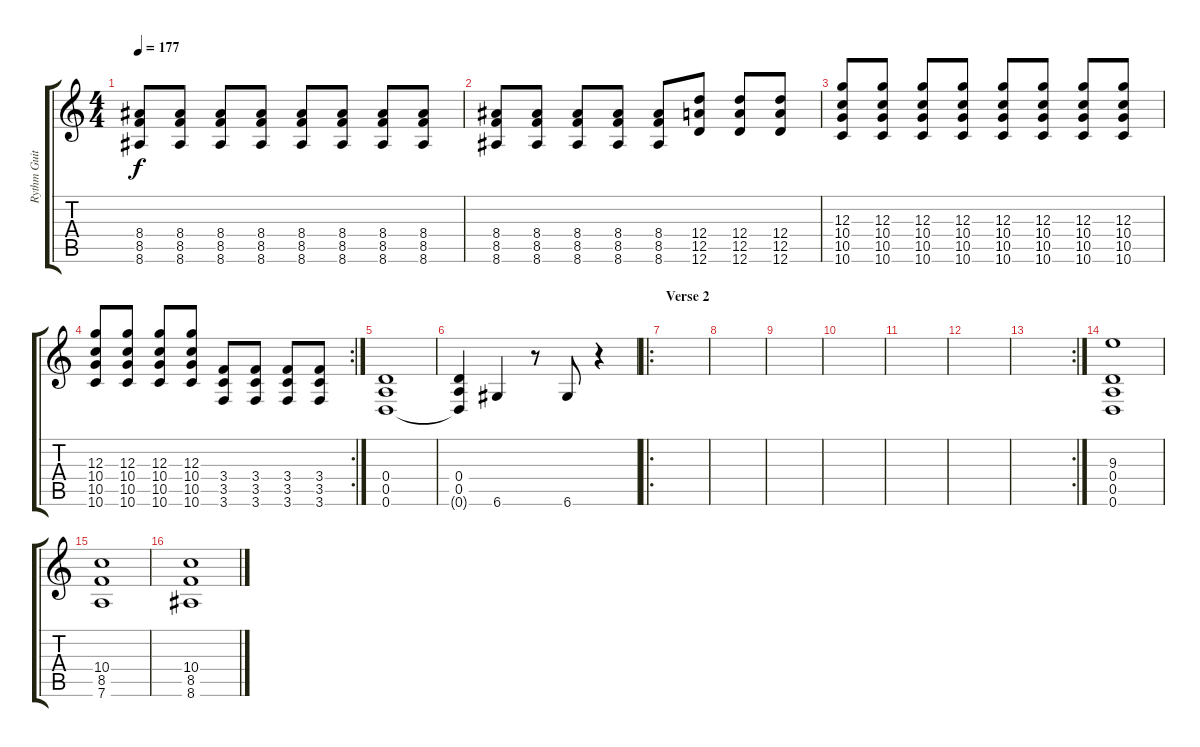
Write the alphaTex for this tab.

\track ("Rythm Guitar 2" "Rythm Guit") {instrument overdrivenguitar}
\staff {score tabs}
\tuning (E4 B3 G3 D3 A2 D2) {hide}
\ts (4 4)
\tempo 177
\clef g2
\ks c
(8.4 8.5 8.6).8{dy f} (8.4 8.5 8.6).8 (8.4 8.5 8.6).8 (8.4 8.5 8.6).8 (8.4 8.5 8.6).8 (8.4 8.5 8.6).8 (8.4 8.5 8.6).8 (8.4 8.5 8.6).8 |
(8.4 8.5 8.6).8 (8.4 8.5 8.6).8 (8.4 8.5 8.6).8 (8.4 8.5 8.6).8 (8.4 8.5 8.6).8 (12.4 12.5 12.6).8 (12.4 12.5 12.6).8 (12.4 12.5 12.6).8 |
(12.3 10.4 10.5 10.6).8 (12.3 10.4 10.5 10.6).8 (12.3 10.4 10.5 10.6).8 (12.3 10.4 10.5 10.6).8 (12.3 10.4 10.5 10.6).8 (12.3 10.4 10.5 10.6).8 (12.3 10.4 10.5 10.6).8 (12.3 10.4 10.5 10.6).8 |
\rc 2
(12.3 10.4 10.5 10.6).8 (12.3 10.4 10.5 10.6).8 (12.3 10.4 10.5 10.6).8 (12.3 10.4 10.5 10.6).8 (3.4 3.5 3.6).8 (3.4 3.5 3.6).8 (3.4 3.5 3.6).8 (3.4 3.5 3.6).8 |
(0.4 0.5 0.6).1 |
(0.4 0.5 0.6{t}).4 6.6.4 r.8 6.6.8 r.4 |
\ro
\section ("" "Verse 2")
|
|
|
|
|
|
\rc 2
|
(9.3 0.4 0.5 0.6).1 |
(10.4 8.5 7.6).1 |
(10.4 8.5 8.6).1
